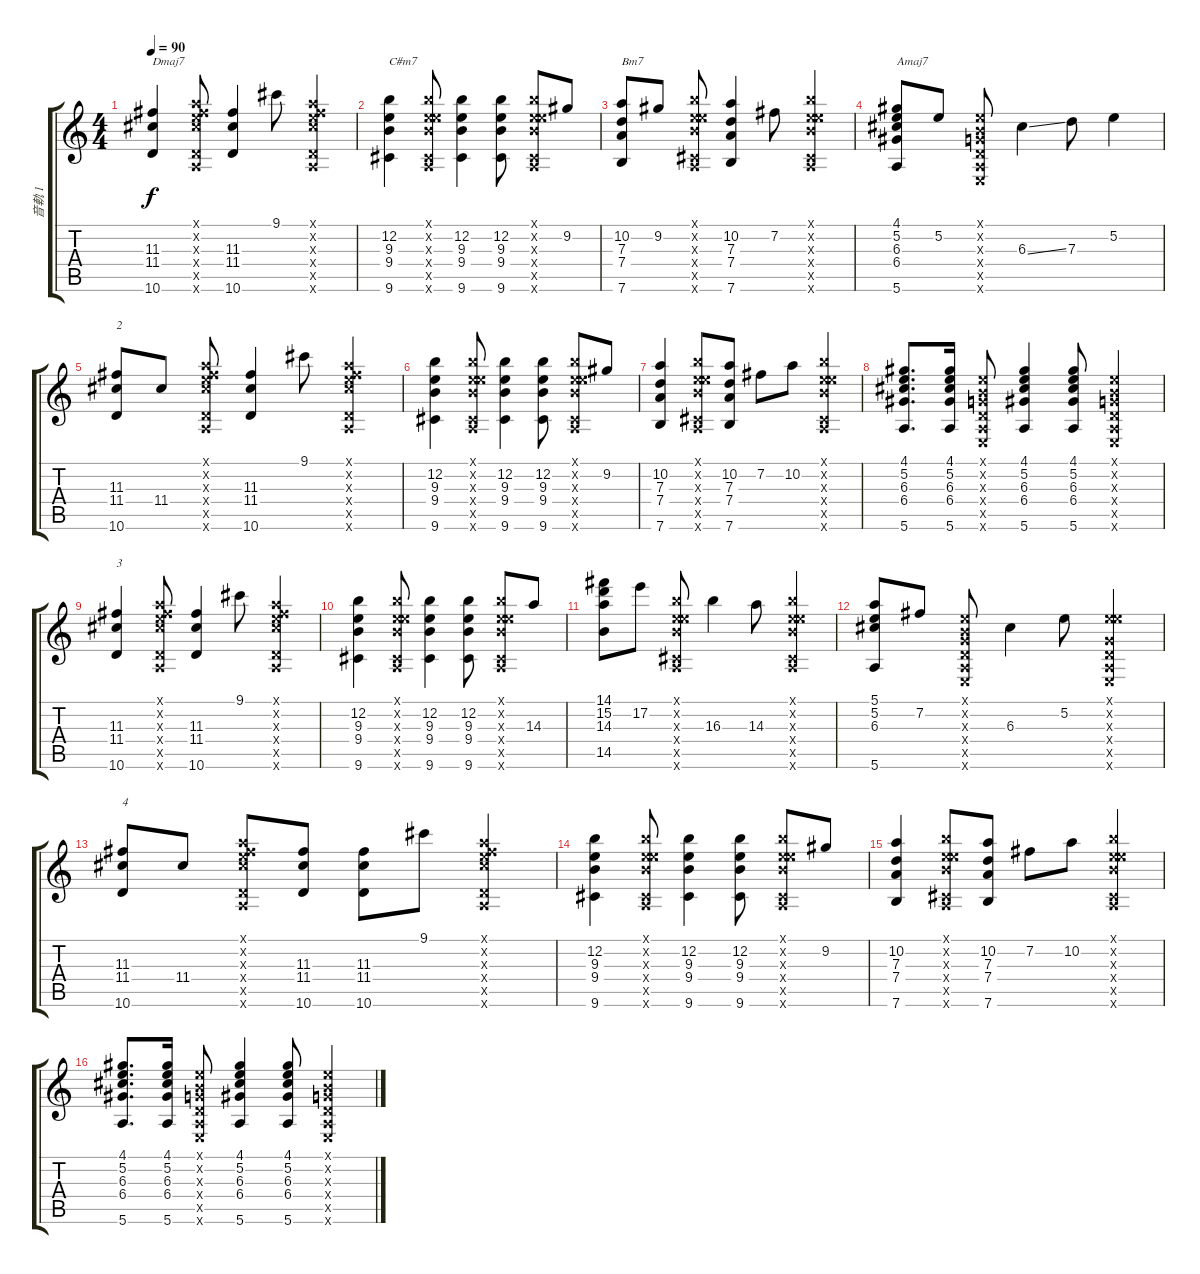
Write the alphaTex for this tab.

\track ("音軌 1" "音軌 1") {instrument electricguitarjazz}
\staff {score tabs}
\tuning (E4 B3 G3 D3 A2 E2) {hide}
\ts (4 4)
\tempo 90
\clef g2
\ks c
(11.3 11.4 10.6).4{txt "Dmaj7" dy f instrument electricguitarjazz} (0.1{x} 10.2{x} 11.3{x} 11.4{x} 0.5{x} 10.6{x}).8 (11.3 11.4 10.6).4 9.1.8 (0.1{x} 10.2{x} 11.3{x} 11.4{x} 0.5{x} 10.6{x}).4 |
(12.2 9.3 9.4 9.6).4{txt "C#m7"} (0.1{x} 12.2{x} 9.3{x} 9.4{x} 0.5{x} 9.6{x}).8 (12.2 9.3 9.4 9.6).4 (12.2 9.3 9.4 9.6).8 (0.1{x} 12.2{x} 9.3{x} 9.4{x} 0.5{x} 9.6{x}).8 9.2.8 |
(10.2 7.3 7.4 7.6).8{txt "Bm7"} 9.2.8 (0.1{x} 12.2{x} 9.3{x} 9.4{x} 0.5{x} 9.6{x}).8 (10.2 7.3 7.4 7.6).4 7.2.8 (0.1{x} 12.2{x} 9.3{x} 9.4{x} 0.5{x} 9.6{x}).4 |
(4.1 5.2 6.3 6.4 5.6).8{txt "Amaj7"} 5.2.8 (0.1{x} 0.2{x} 0.3{x} 0.4{x} 0.5{x} 0.6{x}).8 6.3{ss}.4 7.3.8 5.2.4 |
(11.3 11.4 10.6).8{txt "2"} 11.4.8 (0.1{x} 10.2{x} 11.3{x} 11.4{x} 0.5{x} 10.6{x}).8 (11.3 11.4 10.6).4 9.1.8 (0.1{x} 10.2{x} 11.3{x} 11.4{x} 0.5{x} 10.6{x}).4 |
(12.2 9.3 9.4 9.6).4 (0.1{x} 12.2{x} 9.3{x} 9.4{x} 0.5{x} 9.6{x}).8 (12.2 9.3 9.4 9.6).4 (12.2 9.3 9.4 9.6).8 (0.1{x} 12.2{x} 9.3{x} 9.4{x} 0.5{x} 9.6{x}).8 9.2.8 |
(10.2 7.3 7.4 7.6).4 (0.1{x} 12.2{x} 9.3{x} 9.4{x} 0.5{x} 9.6{x}).8 (10.2 7.3 7.4 7.6).8 7.2.8 10.2.8 (0.1{x} 12.2{x} 9.3{x} 9.4{x} 0.5{x} 9.6{x}).4 |
(4.1 5.2 6.3 6.4 5.6).8{d} (4.1 5.2 6.3 6.4 5.6).16 (0.1{x} 0.2{x} 0.3{x} 0.4{x} 0.5{x} 0.6{x}).8 (4.1 5.2 6.3 6.4 5.6).4 (4.1 5.2 6.3 6.4 5.6).8 (0.1{x} 0.2{x} 0.3{x} 0.4{x} 0.5{x} 0.6{x}).4 |
(11.3 11.4 10.6).4{txt "3"} (0.1{x} 10.2{x} 11.3{x} 11.4{x} 0.5{x} 10.6{x}).8 (11.3 11.4 10.6).4 9.1.8 (0.1{x} 10.2{x} 11.3{x} 11.4{x} 0.5{x} 10.6{x}).4 |
(12.2 9.3 9.4 9.6).4 (0.1{x} 12.2{x} 9.3{x} 9.4{x} 0.5{x} 9.6{x}).8 (12.2 9.3 9.4 9.6).4 (12.2 9.3 9.4 9.6).8 (0.1{x} 12.2{x} 9.3{x} 9.4{x} 0.5{x} 9.6{x}).8 14.3.8 |
(14.1 15.2 14.3 14.5).8 17.2.8 (0.1{x} 12.2{x} 9.3{x} 9.4{x} 0.5{x} 9.6{x}).8 16.3.4 14.3.8 (0.1{x} 12.2{x} 9.3{x} 9.4{x} 0.5{x} 9.6{x}).4 |
(5.1 5.2 6.3 5.6).8 7.2.8 (0.1{x} 0.2{x} 0.3{x} 0.4{x} 0.5{x} 0.6{x}).8 6.3.4 5.2.8 (0.1{x} 5.2{x} 0.3{x} 0.4{x} 0.5{x} 0.6{x}).4 |
(11.3 11.4 10.6).8{txt "4"} 11.4.8 (0.1{x} 10.2{x} 11.3{x} 11.4{x} 0.5{x} 10.6{x}).8 (11.3 11.4 10.6).8 (11.3 11.4 10.6).8 9.1.8 (0.1{x} 10.2{x} 11.3{x} 11.4{x} 0.5{x} 10.6{x}).4 |
(12.2 9.3 9.4 9.6).4 (0.1{x} 12.2{x} 9.3{x} 9.4{x} 0.5{x} 9.6{x}).8 (12.2 9.3 9.4 9.6).4 (12.2 9.3 9.4 9.6).8 (0.1{x} 12.2{x} 9.3{x} 9.4{x} 0.5{x} 9.6{x}).8 9.2.8 |
(10.2 7.3 7.4 7.6).4 (0.1{x} 12.2{x} 9.3{x} 9.4{x} 0.5{x} 9.6{x}).8 (10.2 7.3 7.4 7.6).8 7.2.8 10.2.8 (0.1{x} 12.2{x} 9.3{x} 9.4{x} 0.5{x} 9.6{x}).4 |
(4.1 5.2 6.3 6.4 5.6).8{d} (4.1 5.2 6.3 6.4 5.6).16 (0.1{x} 0.2{x} 0.3{x} 0.4{x} 0.5{x} 0.6{x}).8 (4.1 5.2 6.3 6.4 5.6).4 (4.1 5.2 6.3 6.4 5.6).8 (0.1{x} 0.2{x} 0.3{x} 0.4{x} 0.5{x} 0.6{x}).4
